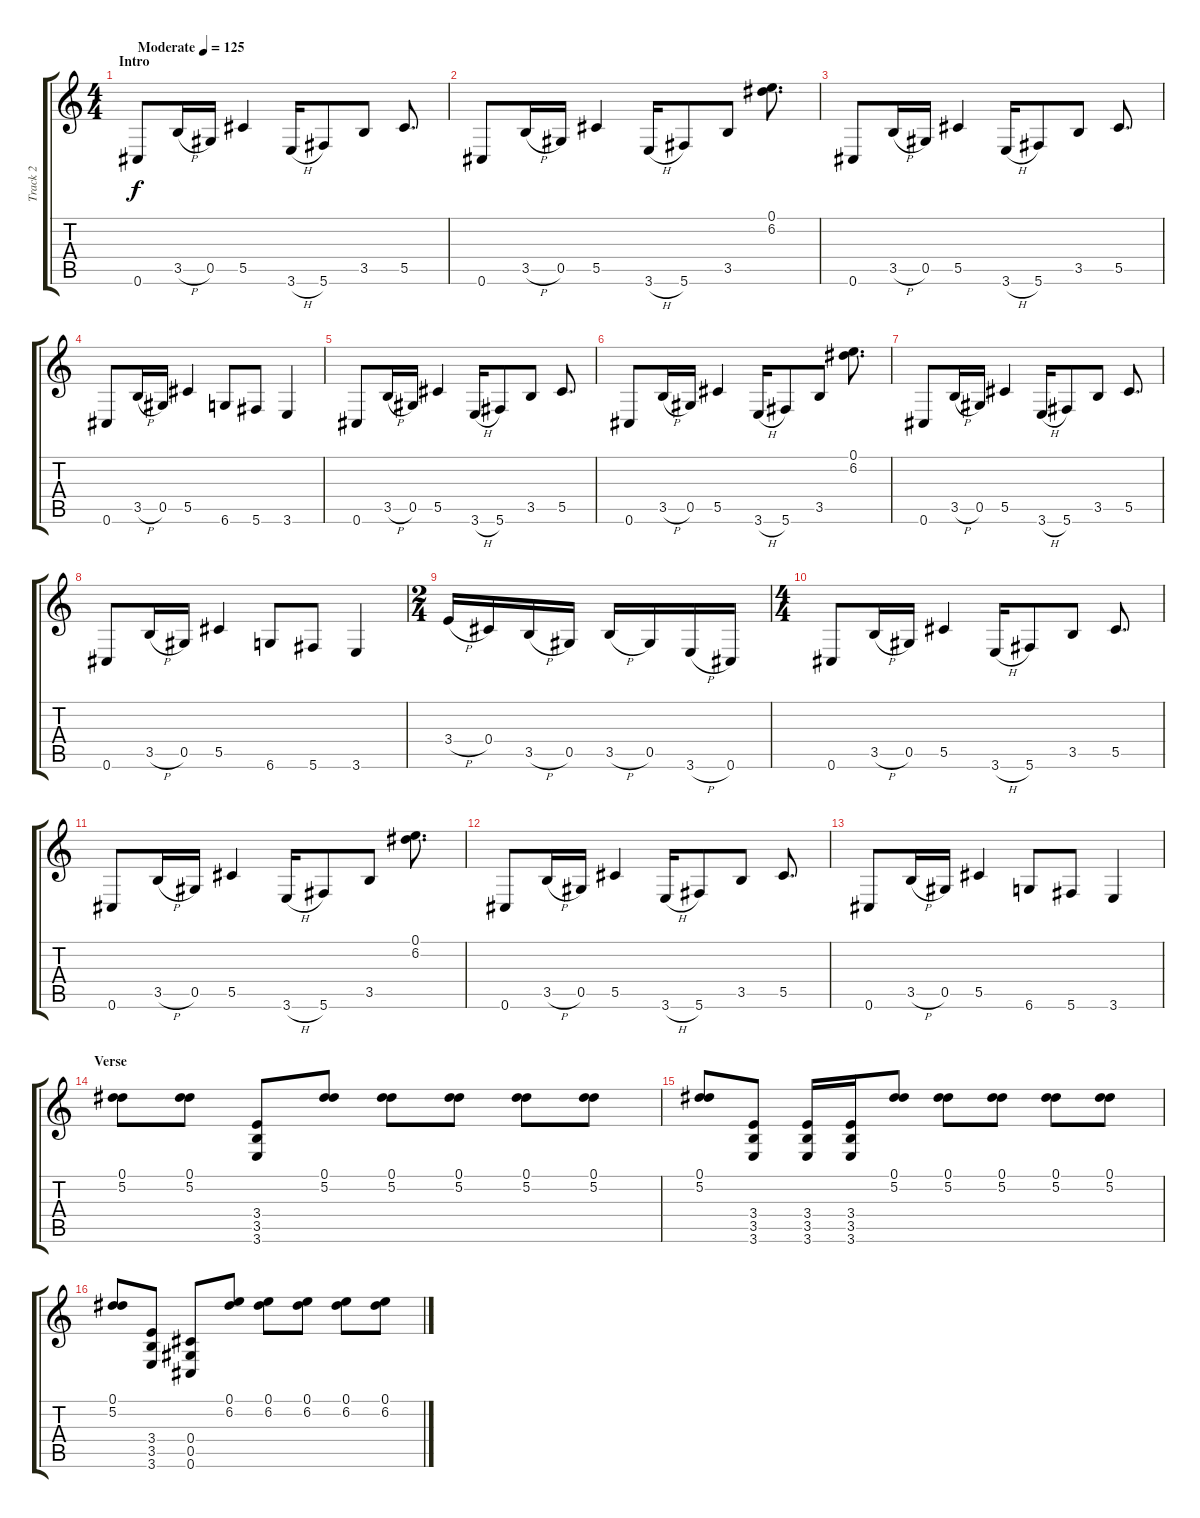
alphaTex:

\track ("Track 2" "Track 2") {instrument distortionguitar}
\staff {score tabs}
\tuning (Eb4 Bb3 Gb3 Db3 Ab2 Db2) {hide}
\ts (4 4)
\section ("" "Intro")
\tempo (125 "Moderate")
\clef g2
\ks c
0.6.8{dy f instrument distortionguitar} 3.5{h}.16 0.5.16 5.5.4 3.6{h}.16 5.6.8 3.5.8 5.5.8{d} |
0.6.8 3.5{h}.16 0.5.16 5.5.4 3.6{h}.16 5.6.8 3.5.8 (0.1 6.2).8{d} |
0.6.8 3.5{h}.16 0.5.16 5.5.4 3.6{h}.16 5.6.8 3.5.8 5.5.8{d} |
0.6.8 3.5{h}.16 0.5.16 5.5.4 6.6.8 5.6.8 3.6.4 |
0.6.8 3.5{h}.16 0.5.16 5.5.4 3.6{h}.16 5.6.8 3.5.8 5.5.8{d} |
0.6.8 3.5{h}.16 0.5.16 5.5.4 3.6{h}.16 5.6.8 3.5.8 (0.1 6.2).8{d} |
0.6.8 3.5{h}.16 0.5.16 5.5.4 3.6{h}.16 5.6.8 3.5.8 5.5.8{d} |
0.6.8 3.5{h}.16 0.5.16 5.5.4 6.6.8 5.6.8 3.6.4 |
\ts (2 4)
3.4{h}.16 0.4.16 3.5{h}.16 0.5.16 3.5{h}.16 0.5.16 3.6{h}.16 0.6.16 |
\ts (4 4)
0.6.8 3.5{h}.16 0.5.16 5.5.4 3.6{h}.16 5.6.8 3.5.8 5.5.8{d} |
0.6.8 3.5{h}.16 0.5.16 5.5.4 3.6{h}.16 5.6.8 3.5.8 (0.1 6.2).8{d} |
0.6.8 3.5{h}.16 0.5.16 5.5.4 3.6{h}.16 5.6.8 3.5.8 5.5.8{d} |
0.6.8 3.5{h}.16 0.5.16 5.5.4 6.6.8 5.6.8 3.6.4 |
\section ("" "Verse")
(0.1 5.2).8 (0.1 5.2).8 (3.4 3.5 3.6).8 (0.1 5.2).8 (0.1 5.2).8 (0.1 5.2).8 (0.1 5.2).8 (0.1 5.2).8 |
(0.1 5.2).8 (3.4 3.5 3.6).8 (3.4 3.5 3.6).16 (3.4 3.5 3.6).16 (0.1 5.2).8 (0.1 5.2).8 (0.1 5.2).8 (0.1 5.2).8 (0.1 5.2).8 |
(0.1 5.2).8 (3.4 3.5 3.6).8 (0.4 0.5 0.6).8 (0.1 6.2).8 (0.1 6.2).8 (0.1 6.2).8 (0.1 6.2).8 (0.1 6.2).8
